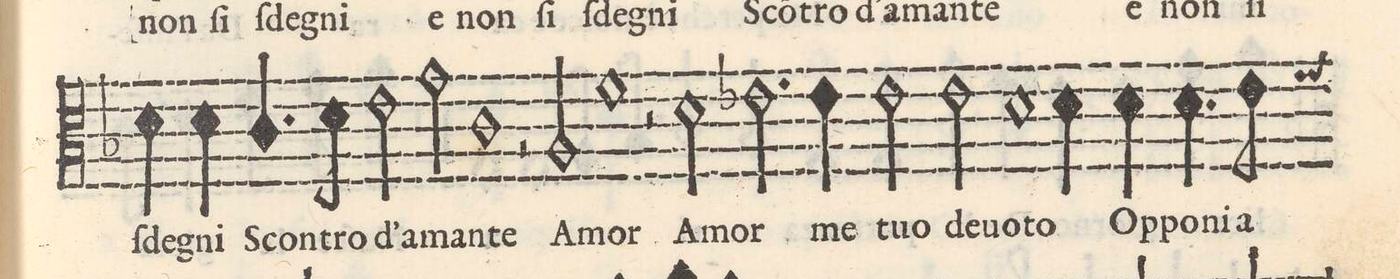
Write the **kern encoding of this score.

**kern	**text
*I"TENORE	*
*clefC3	*
*k[b-]	*
*met(c)	*
*M4/4	*
4d\	ſde-
4d\	-gni
4.c/	Scon-
8d\	-tro
=106-	=106-
2eny\	d'a-
2g\	-man-
=107-	=107-
1c	te
=108-	=108-
2r	.
2A/	A-
=109-	=109-
1fny	-mor
=110-	=110-
2r	.
2d\	A-
=111-	=111-
2.e-X\	-mor
4e-\	me
=112-	=112-
2eny\	tuo
2e\	dev-
=113-	=113-
1d	-oto
=114-	=114-
4d\	Op-
4d\	-po-
4.d\	-ni
8e\	a
=115-	=115-
*-	*-
